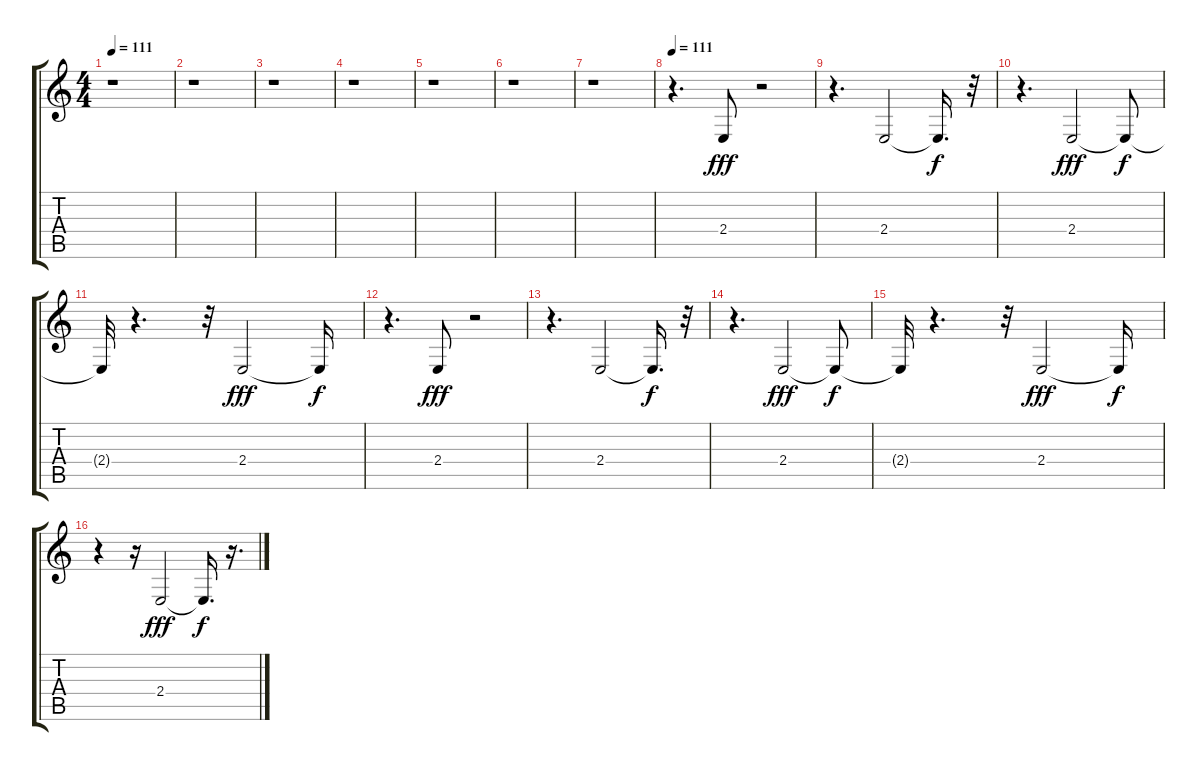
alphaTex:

\track "" {instrument synthstrings1}
\staff {score tabs}
\tuning (E4 B3 G3 D3 A2 E2) {hide}
\ts (4 4)
\tempo 111
\clef g2
\ks c
r.1{dy fff} |
r.1 |
r.1 |
r.1 |
r.1 |
r.1 |
r.1 |
\tempo 111
r.4{d} 2.4.8 r.2 |
r.4{d} 2.4.2 2.4{t}.16{d dy f} r.32 |
r.4{d} 2.4.2{dy fff} 2.4{t}.8{dy f} |
2.4{t}.32 r.4{d} r.32 2.4.2{dy fff} 2.4{t}.16{dy f} |
r.4{d} 2.4.8{dy fff} r.2 |
r.4{d} 2.4.2 2.4{t}.16{d dy f} r.32 |
r.4{d} 2.4.2{dy fff} 2.4{t}.8{dy f} |
2.4{t}.32 r.4{d} r.32 2.4.2{dy fff} 2.4{t}.16{dy f} |
r.4 r.16 2.4.2{dy fff} 2.4{t}.16{d dy f} r.16{d}
